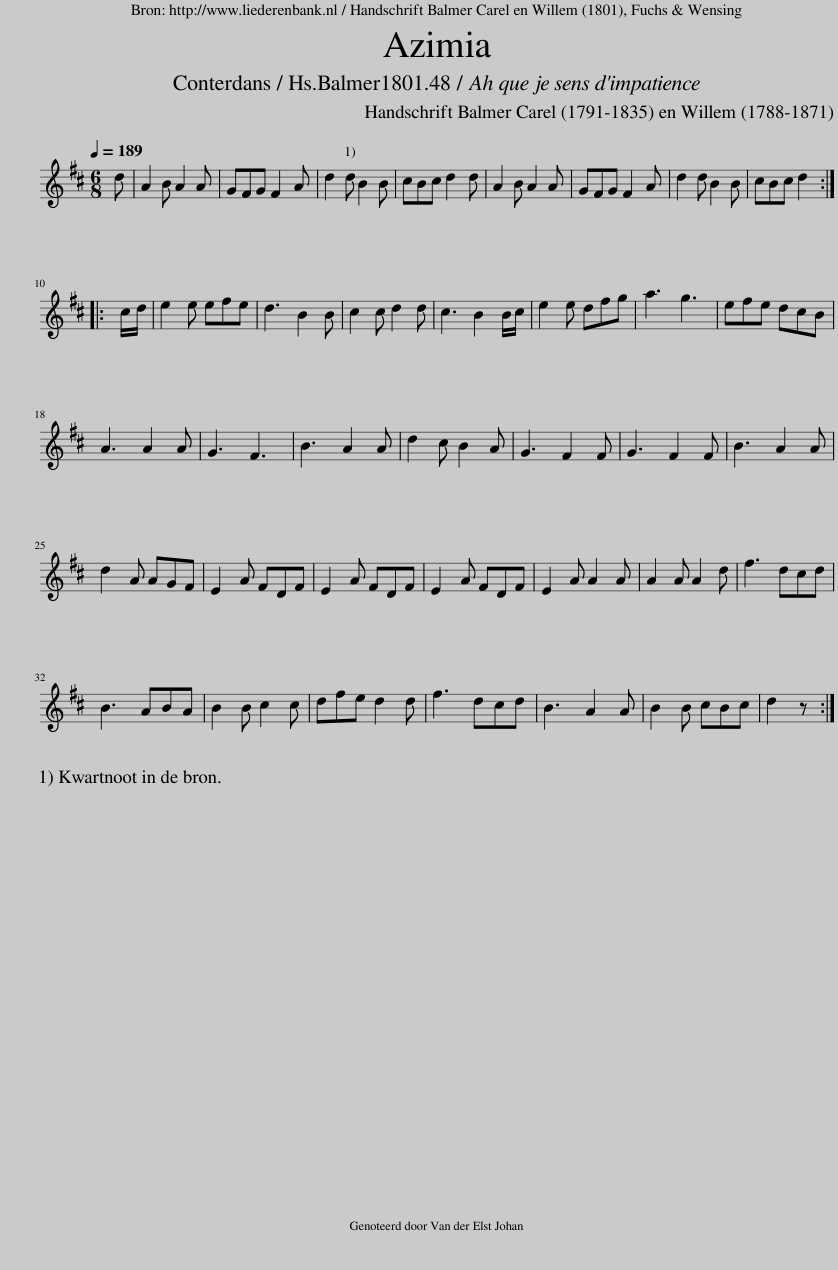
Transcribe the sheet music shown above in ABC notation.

X:1
L:1/8
Q:1/4=189
M:6/8
I:linebreak $
K:D
V:1 treble
V:1
 d | A2 B A2 A | GFG F2 A | d2 d B2 B | cBc d2 d | %5
 A2 B A2 A | GFG F2 A | d2 d B2 B | cBc d2 ::$ c/d/ | %10
 e2 e efe | d3 B2 B | c2 c d2 d | c3 B2 B/c/ | e2 e dfg | %15
 a3 g3 | efe dcB |$ A3 A2 A | G3 F3 | B3 A2 A | %20
 d2 c B2 A | G3 F2 F | G3 F2 F | B3 A2 A |$ d2 A AGF | %25
 E2 A FDF | E2 A FDF | E2 A FDF | E2 A A2 A | A2 A A2 d | %30
 f3 dcd |$ B3 ABA | B2 B c2 c | dfe d2 d | f3 dcd | %35
 B3 A2 A | B2 B cBc | d2 z :| %38
